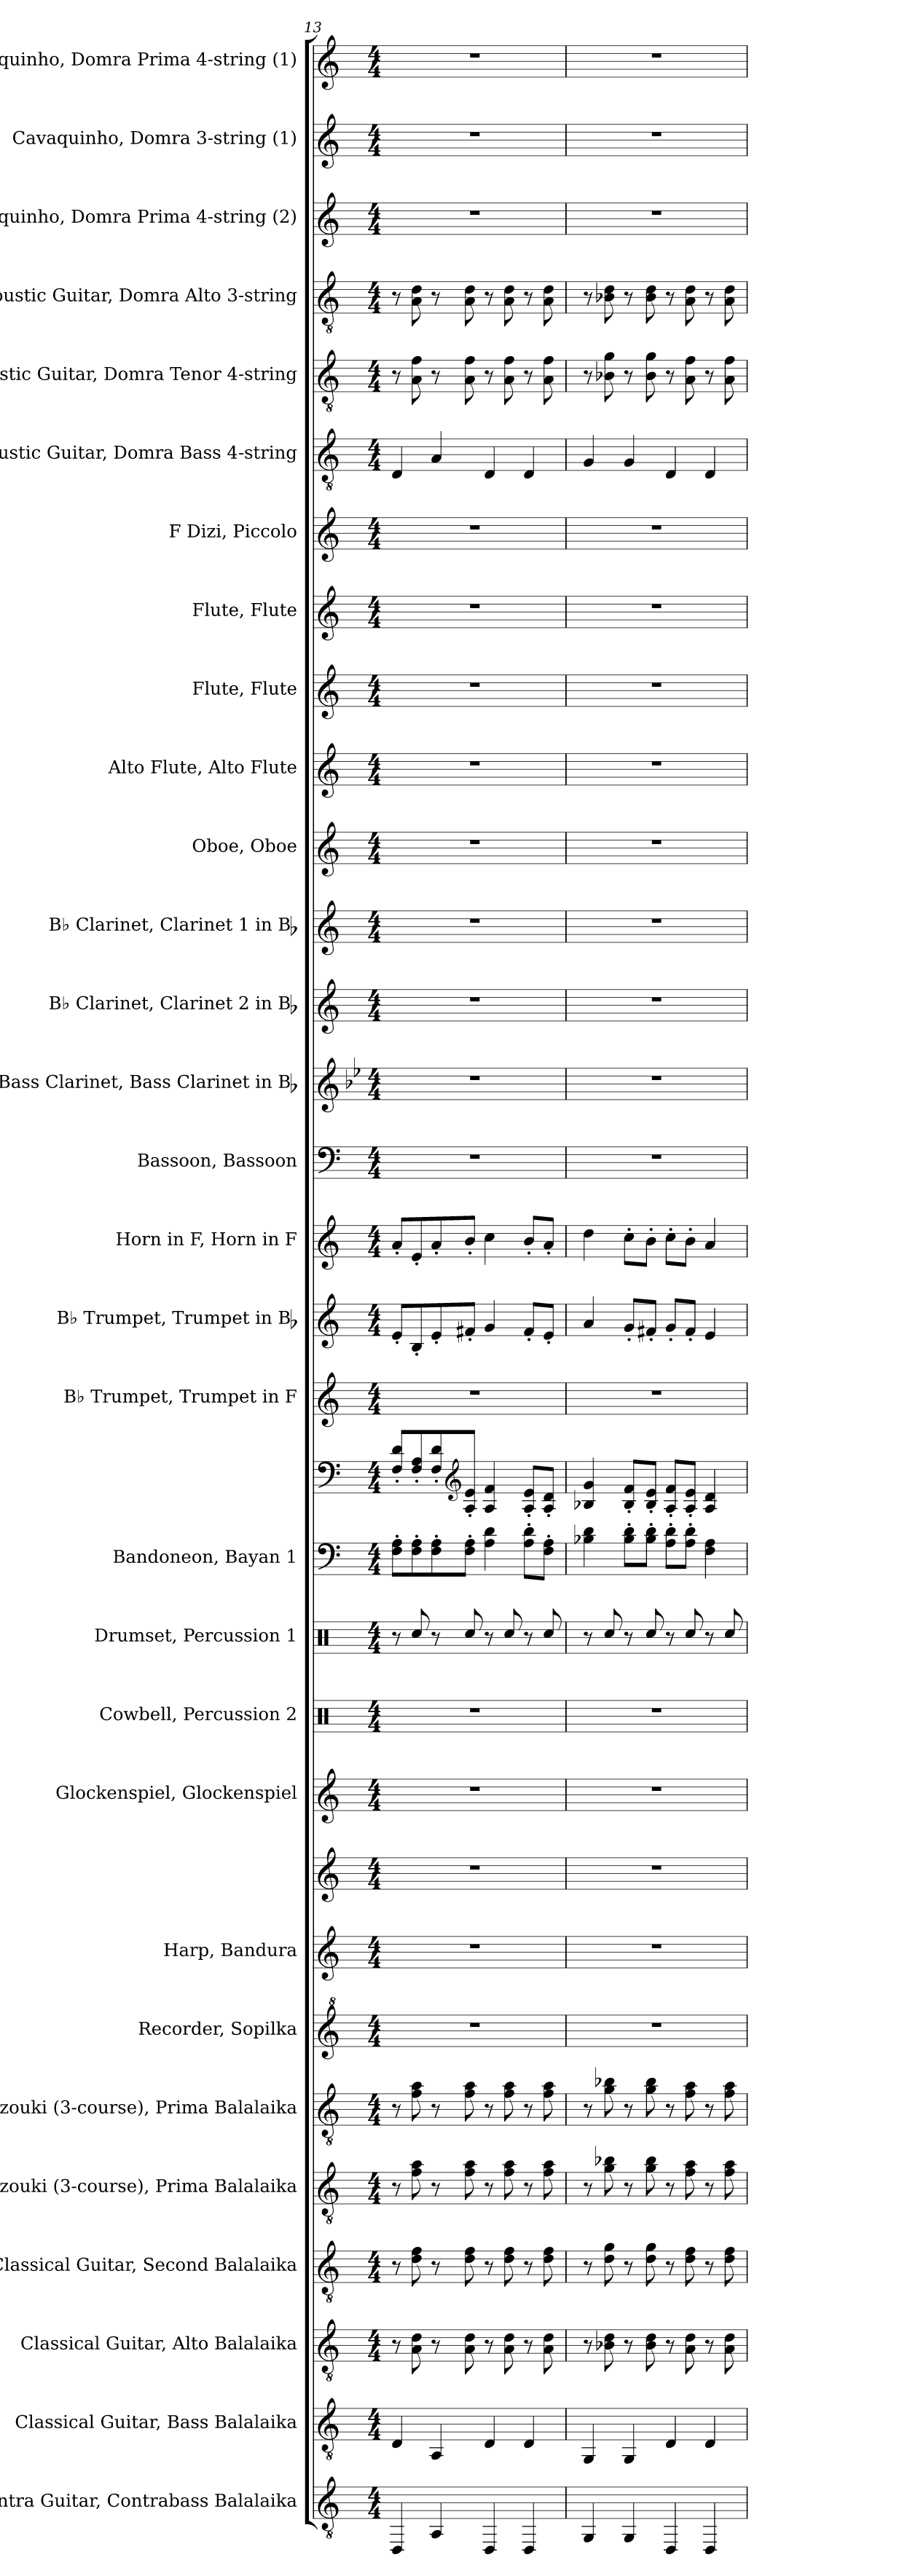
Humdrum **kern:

**kern	**kern	**kern	**kern	**kern	**kern	**kern	**kern	**kern	**kern	**kern	**kern	**kern	**kern	**kern	**kern	**kern	**kern	**kern	**kern	**kern	**kern	**kern	**kern	**kern	**kern	**kern	**kern	**kern	**kern	**kern	**kern
*part30	*part29	*part28	*part27	*part26	*part25	*part24	*part23	*part23	*part22	*part21	*part20	*part19	*part19	*part18	*part17	*part16	*part15	*part14	*part13	*part12	*part11	*part10	*part9	*part8	*part7	*part6	*part5	*part4	*part3	*part2	*part1
*staff32	*staff31	*staff30	*staff29	*staff28	*staff27	*staff26	*staff25	*staff24	*staff23	*staff22	*staff21	*staff20	*staff19	*staff18	*staff17	*staff16	*staff15	*staff14	*staff13	*staff12	*staff11	*staff10	*staff9	*staff8	*staff7	*staff6	*staff5	*staff4	*staff3	*staff2	*staff1
*I"Contra Guitar, Contrabass Balalaika	*I"Classical Guitar, Bass Balalaika	*I"Classical Guitar, Alto Balalaika	*I"Classical Guitar, Second Balalaika	*I"Bouzouki (3-course), Prima Balalaika	*I"Bouzouki (3-course), Prima Balalaika	*I"Recorder, Sopilka	*I"Harp, Bandura	*	*I"Glockenspiel, Glockenspiel	*I"Cowbell, Percussion 2	*I"Drumset, Percussion 1	*I"Bandoneon, Bayan 1	*	*I"B♭ Trumpet, Trumpet in F	*I"B♭ Trumpet, Trumpet in Bb	*I"Horn in F, Horn in F	*I"Bassoon, Bassoon	*I"Bass Clarinet, Bass Clarinet in Bb	*I"B♭ Clarinet, Clarinet 2 in Bb	*I"B♭ Clarinet, Clarinet 1 in Bb	*I"Oboe, Oboe	*I"Alto Flute, Alto Flute	*I"Flute, Flute	*I"Flute, Flute	*I"F Dizi, Piccolo	*I"Acoustic Guitar, Domra Bass 4-string	*I"Acoustic Guitar, Domra Tenor 4-string	*I"Acoustic Guitar, Domra Alto 3-string	*I"Cavaquinho, Domra Prima 4-string (2)	*I"Cavaquinho, Domra 3-string (1)	*I"Cavaquinho, Domra Prima 4-string (1)
*I'C. Guit.	*I'Guit.	*I'Guit.	*I'Guit.	*I'Bou.	*I'Bou.	*I'Rec.	*I'Hrp.	*	*I'Glock.	*I'Cwb.	*I'D. Set	*I'Ban.	*	*I'B♭ Tpt.	*I'B♭ Tpt.	*I'F Hn.	*I'Bsn.	*I'B. Cl.	*I'B♭ Cl.	*I'B♭ Cl.	*I'Ob.	*I'A. Fl.	*I'Fl.	*I'Fl.	*I'F Di.	*I'Guit.	*I'Guit.	*I'Guit.	*I'Cava.	*I'Cava.	*I'Cava.
*clefGv2	*clefGv2	*clefGv2	*clefGv2	*clefGv2	*clefGv2	*clefG^2	*clefG2	*clefG2	*clefG2	*clefX	*clefX	*clefF4	*clefF4	*clefG2	*clefG2	*clefG2	*clefF4	*clefG2	*clefG2	*clefG2	*clefG2	*clefG2	*clefG2	*clefG2	*clefG2	*clefGv2	*clefGv2	*clefGv2	*clefG2	*clefG2	*clefG2
*	*	*	*	*	*	*	*	*	*ITrd-14c-24	*	*	*	*	*ITrd1c2	*ITrd1c2	*ITrd4c7	*	*ITrd8c14	*ITrd1c2	*ITrd1c2	*	*ITrd3c5	*	*	*ITrd-7c-12	*	*	*	*	*	*
*k[]	*k[]	*k[]	*k[]	*k[]	*k[]	*k[]	*k[]	*k[]	*k[]	*k[]	*k[]	*k[]	*k[]	*k[b-e-]	*k[b-e-]	*k[b-]	*k[]	*k[b-e-]	*k[b-e-]	*k[b-e-]	*k[]	*k[f#]	*k[]	*k[]	*k[]	*k[]	*k[]	*k[]	*k[]	*k[]	*k[]
*M4/4	*M4/4	*M4/4	*M4/4	*M4/4	*M4/4	*M4/4	*M4/4	*M4/4	*M4/4	*M4/4	*M4/4	*M4/4	*M4/4	*M4/4	*M4/4	*M4/4	*M4/4	*M4/4	*M4/4	*M4/4	*M4/4	*M4/4	*M4/4	*M4/4	*M4/4	*M4/4	*M4/4	*M4/4	*M4/4	*M4/4	*M4/4
=13	=13	=13	=13	=13	=13	=13	=13	=13	=13	=13	=13	=13	=13	=13	=13	=13	=13	=13	=13	=13	=13	=13	=13	=13	=13	=13	=13	=13	=13	=13	=13
4DD/	4D/	8r	8r	8r	8r	1r	1r	1r	1r	1r	8r	8F\' 8A\'L	8F/' 8d/'L	1r	8d'/L	8d'/L	1r	1r	1r	1r	1r	1r	1r	1r	1r	4D/	8r	8r	1r	1r	1r
.	.	8A\ 8d\	8d\ 8f\	8f\ 8a\	8f\ 8a\	.	.	.	.	.	8Rcc/	8F\' 8A\'	8F/' 8A/'	.	8A'/	8A'/	.	.	.	.	.	.	.	.	.	.	8A\ 8f\	8A\ 8d\	.	.	.
4AA/	4AA/	8r	8r	8r	8r	.	.	.	.	.	8r	8F\' 8A\'	8F/' 8d/'	.	8d'/	8d'/	.	.	.	.	.	.	.	.	.	4A/	8r	8r	.	.	.
*	*	*	*	*	*	*	*	*	*	*	*	*	*clefG2	*	*	*	*	*	*	*	*	*	*	*	*	*	*	*	*	*	*
.	.	8A\ 8d\	8d\ 8f\	8f\ 8a\	8f\ 8a\	.	.	.	.	.	8Rcc/	8F\' 8A\'J	8A/' 8e/'J	.	8en'/J	8e'/J	.	.	.	.	.	.	.	.	.	.	8A\ 8f\	8A\ 8d\	.	.	.
4DD/	4D/	8r	8r	8r	8r	.	.	.	.	.	8r	4A\ 4d\	4A/ 4f/	.	4f/	4f\	.	.	.	.	.	.	.	.	.	4D/	8r	8r	.	.	.
.	.	8A\ 8d\	8d\ 8f\	8f\ 8a\	8f\ 8a\	.	.	.	.	.	8Rcc/	.	.	.	.	.	.	.	.	.	.	.	.	.	.	.	8A\ 8f\	8A\ 8d\	.	.	.
4DD/	4D/	8r	8r	8r	8r	.	.	.	.	.	8r	8A\' 8d\'L	8A/' 8e/'L	.	8e'/L	8e'/L	.	.	.	.	.	.	.	.	.	4D/	8r	8r	.	.	.
.	.	8A\ 8d\	8d\ 8f\	8f\ 8a\	8f\ 8a\	.	.	.	.	.	8Rcc/	8F\' 8A\'J	8A/' 8d/'J	.	8d'/J	8d'/J	.	.	.	.	.	.	.	.	.	.	8A\ 8f\	8A\ 8d\	.	.	.
=14	=14	=14	=14	=14	=14	=14	=14	=14	=14	=14	=14	=14	=14	=14	=14	=14	=14	=14	=14	=14	=14	=14	=14	=14	=14	=14	=14	=14	=14	=14	=14
4GG/	4GG/	8r	8r	8r	8r	1r	1r	1r	1r	1r	8r	4B-X\ 4d\	4B-X/ 4g/	1r	4g/	4g\	1r	1r	1r	1r	1r	1r	1r	1r	1r	4G/	8r	8r	1r	1r	1r
.	.	8B-X\ 8d\	8d\ 8g\	8g\ 8b-X\	8g\ 8b-X\	.	.	.	.	.	8Rcc/	.	.	.	.	.	.	.	.	.	.	.	.	.	.	.	8B-X\ 8g\	8B-X\ 8d\	.	.	.
4GG/	4GG/	8r	8r	8r	8r	.	.	.	.	.	8r	8B-\' 8d\'L	8B-/' 8f/'L	.	8f'/L	8f'\L	.	.	.	.	.	.	.	.	.	4G/	8r	8r	.	.	.
.	.	8B-\ 8d\	8d\ 8g\	8g\ 8b-\	8g\ 8b-\	.	.	.	.	.	8Rcc/	8B-\' 8d\'J	8B-/' 8e/'J	.	8en'/J	8e'\J	.	.	.	.	.	.	.	.	.	.	8B-\ 8g\	8B-\ 8d\	.	.	.
4DD/	4D/	8r	8r	8r	8r	.	.	.	.	.	8r	8A\' 8d\'L	8A/' 8f/'L	.	8f'/L	8f'\L	.	.	.	.	.	.	.	.	.	4D/	8r	8r	.	.	.
.	.	8A\ 8d\	8d\ 8f\	8f\ 8a\	8f\ 8a\	.	.	.	.	.	8Rcc/	8A\' 8d\'J	8A/' 8e/'J	.	8e'/J	8e'\J	.	.	.	.	.	.	.	.	.	.	8A\ 8f\	8A\ 8d\	.	.	.
4DD/	4D/	8r	8r	8r	8r	.	.	.	.	.	8r	4F\ 4A\	4A/ 4d/	.	4d/	4d/	.	.	.	.	.	.	.	.	.	4D/	8r	8r	.	.	.
.	.	8A\ 8d\	8d\ 8f\	8f\ 8a\	8f\ 8a\	.	.	.	.	.	8Rcc/	.	.	.	.	.	.	.	.	.	.	.	.	.	.	.	8A\ 8f\	8A\ 8d\	.	.	.
=	=	=	=	=	=	=	=	=	=	=	=	=	=	=	=	=	=	=	=	=	=	=	=	=	=	=	=	=	=	=	=
*-	*-	*-	*-	*-	*-	*-	*-	*-	*-	*-	*-	*-	*-	*-	*-	*-	*-	*-	*-	*-	*-	*-	*-	*-	*-	*-	*-	*-	*-	*-	*-
